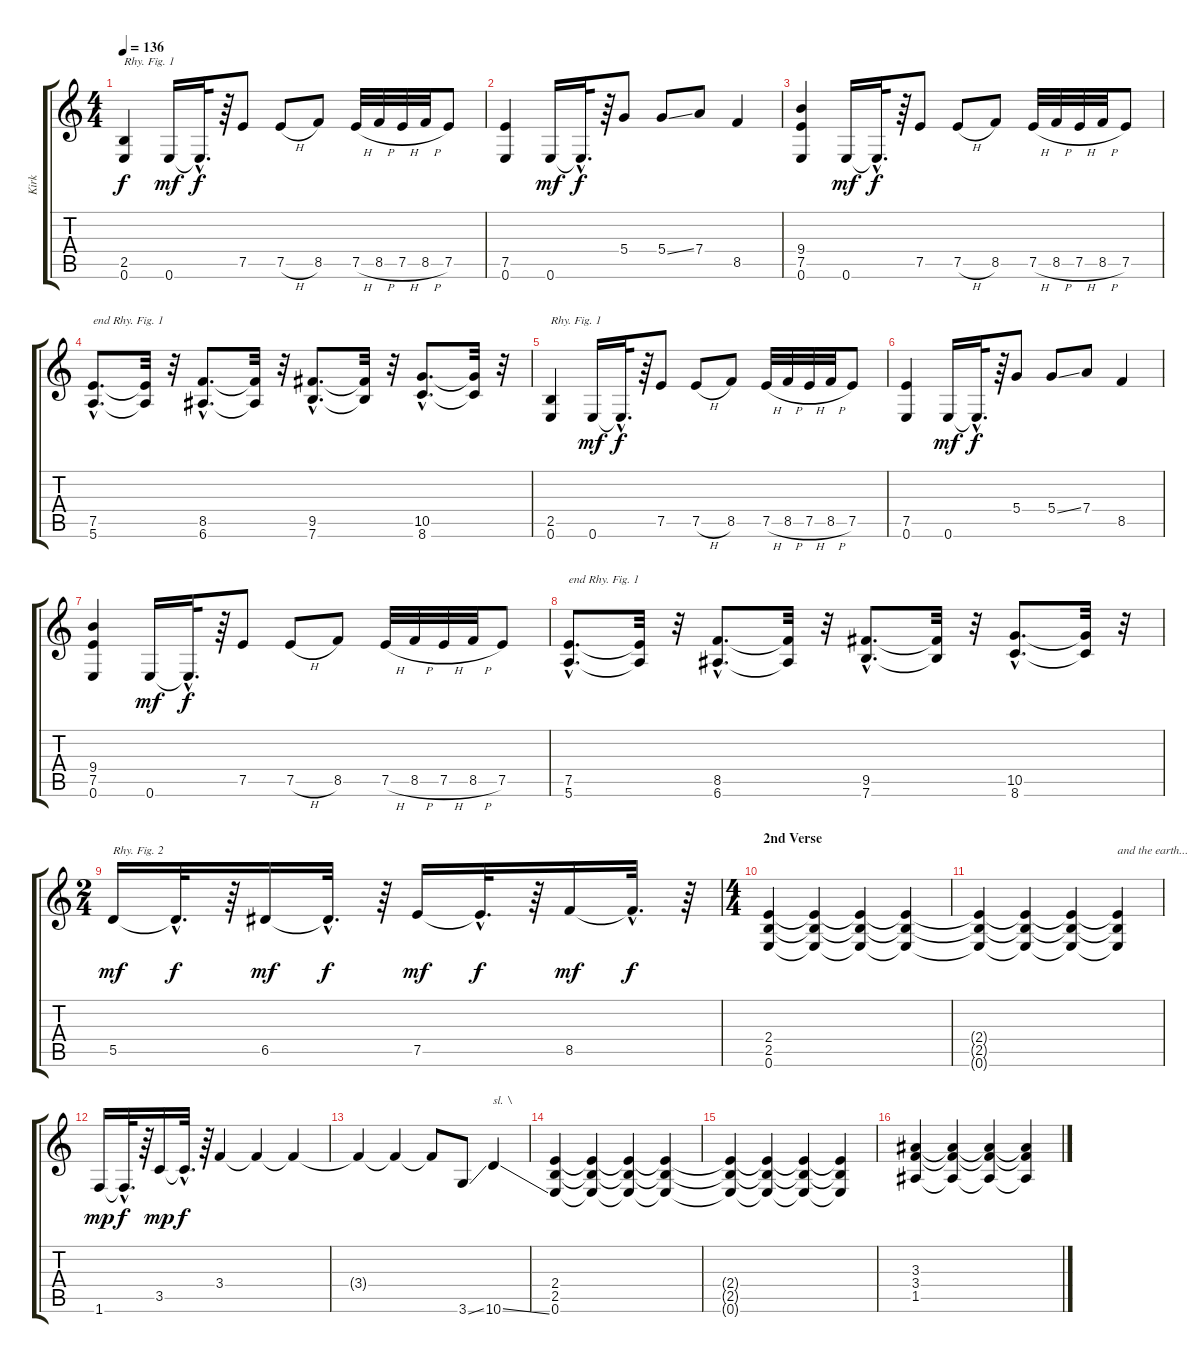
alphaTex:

\track ("Kirk" "Kirk") {instrument distortionguitar}
\staff {score tabs}
\tuning (E4 B3 G3 D3 A2 E2) {hide}
\ts (4 4)
\tempo 136
\clef g2
\ks c
(2.5 0.6).4{txt "Rhy. Fig. 1" dy f} 0.6.16{dy mf} 0.6{hac t}.32{d dy f} r.64 7.5.8 7.5{h}.8 8.5.8 7.5{h}.32 8.5{h}.32 7.5{h}.32 8.5{h}.32 7.5.8 |
(7.5 0.6).4 0.6.16{dy mf} 0.6{hac t}.32{d dy f} r.64 5.4.8 5.4{ss}.8 7.4.8 8.5.4 |
(9.4 7.5 0.6).4 0.6.16{dy mf} 0.6{hac t}.32{d dy f} r.64 7.5.8 7.5{h}.8 8.5.8 7.5{h}.32 8.5{h}.32 7.5{h}.32 8.5{h}.32 7.5.8 |
(7.5{hac} 5.6{hac}).8{d txt "end Rhy. Fig. 1"} (7.5{t} 5.6{t}).32 r.32 (8.5{hac} 6.6{hac}).8{d} (8.5{t} 6.6{t}).32 r.32 (9.5{hac} 7.6{hac}).8{d} (9.5{t} 7.6{t}).32 r.32 (10.5{hac} 8.6{hac}).8{d} (10.5{t} 8.6{t}).32 r.32 |
(2.5 0.6).4{txt "Rhy. Fig. 1"} 0.6.16{dy mf} 0.6{hac t}.32{d dy f} r.64 7.5.8 7.5{h}.8 8.5.8 7.5{h}.32 8.5{h}.32 7.5{h}.32 8.5{h}.32 7.5.8 |
(7.5 0.6).4 0.6.16{dy mf} 0.6{hac t}.32{d dy f} r.64 5.4.8 5.4{ss}.8 7.4.8 8.5.4 |
(9.4 7.5 0.6).4 0.6.16{dy mf} 0.6{hac t}.32{d dy f} r.64 7.5.8 7.5{h}.8 8.5.8 7.5{h}.32 8.5{h}.32 7.5{h}.32 8.5{h}.32 7.5.8 |
(7.5{hac} 5.6{hac}).8{d txt "end Rhy. Fig. 1"} (7.5{t} 5.6{t}).32 r.32 (8.5{hac} 6.6{hac}).8{d} (8.5{t} 6.6{t}).32 r.32 (9.5{hac} 7.6{hac}).8{d} (9.5{t} 7.6{t}).32 r.32 (10.5{hac} 8.6{hac}).8{d} (10.5{t} 8.6{t}).32 r.32 |
\ts (2 4)
5.5.16{txt "Rhy. Fig. 2" dy mf} 5.5{hac t}.32{d dy f} r.64 6.5.16{dy mf} 6.5{hac t}.32{d dy f} r.64 7.5.16{dy mf} 7.5{hac t}.32{d dy f} r.64 8.5.16{dy mf} 8.5{hac t}.32{d dy f} r.64 |
\ts (4 4)
\section ("" "2nd Verse")
(2.4 2.5 0.6).4 (2.4{t} 2.5{t} 0.6{t}).4 (2.4{t} 2.5{t} 0.6{t}).4 (2.4{t} 2.5{t} 0.6{t}).4 |
(2.4{t} 2.5{t} 0.6{t}).4 (2.4{t} 2.5{t} 0.6{t}).4 (2.4{t} 2.5{t} 0.6{t}).4 (2.4{t} 2.5{t} 0.6{t}).4{txt "and the earth..."} |
1.6.16{dy mp} 1.6{hac t}.32{d dy f} r.64 3.5.16{dy mp} 3.5{hac t}.32{d dy f} r.64 3.4.4 3.4{t}.4 3.4{t}.4 |
3.4{t}.4 3.4{t}.4 3.4{t}.8 3.6{ss}.8 10.6{ss}.4{txt "sl. \\"} |
(2.4 2.5 0.6).4 (2.4{t} 2.5{t} 0.6{t}).4 (2.4{t} 2.5{t} 0.6{t}).4 (2.4{t} 2.5{t} 0.6{t}).4 |
(2.4{t} 2.5{t} 0.6{t}).4 (2.4{t} 2.5{t} 0.6{t}).4 (2.4{t} 2.5{t} 0.6{t}).4 (2.4{t} 2.5{t} 0.6{t}).4 |
(3.3 3.4 1.5).4 (3.3{t} 3.4{t} 1.5{t}).4 (3.3{t} 3.4{t} 1.5{t}).4 (3.3{t} 3.4{t} 1.5{t}).4
